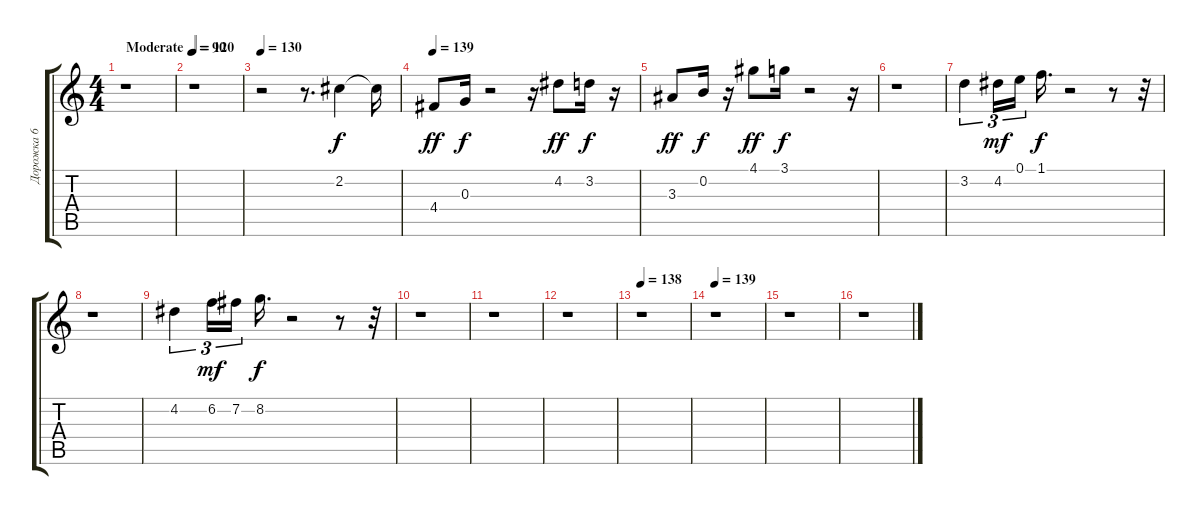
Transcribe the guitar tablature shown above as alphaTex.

\track ("Дорожка 6" "Дорожка 6") {instrument guitarharmonics}
\staff {score tabs}
\tuning (E4 B3 G3 D3 A2 E2) {hide}
\ts (4 4)
\tempo (90 "Moderate")
\clef g2
\ks c
r.1{dy f instrument guitarharmonics} |
\tempo 120
r.1 |
\tempo 130
r.2 r.8{d} 2.2.4 2.2{t}.16 |
\tempo 139
4.4.8{dy ff instrument distortionguitar} 0.3.16{dy f} r.2 r.16 4.2.8{dy ff} 3.2.16{dy f} r.16 |
3.3.8{dy ff} 0.2.16{dy f} r.16 4.1.8{dy ff} 3.1.16{dy f} r.2 r.16 |
r.1 |
3.2.4{tu (3 2)} 4.2.16{tu (3 2) dy mf} 0.1.16{tu (3 2)} 1.1.16{d dy f} r.2 r.8 r.32 |
r.1 |
4.2.4{tu (3 2)} 6.2.16{tu (3 2) dy mf} 7.2.16{tu (3 2)} 8.2.16{d dy f} r.2 r.8 r.32 |
r.1 |
r.1 |
r.1 |
\tempo 138
r.1 |
\tempo 139
r.1 |
r.1 |
r.1
